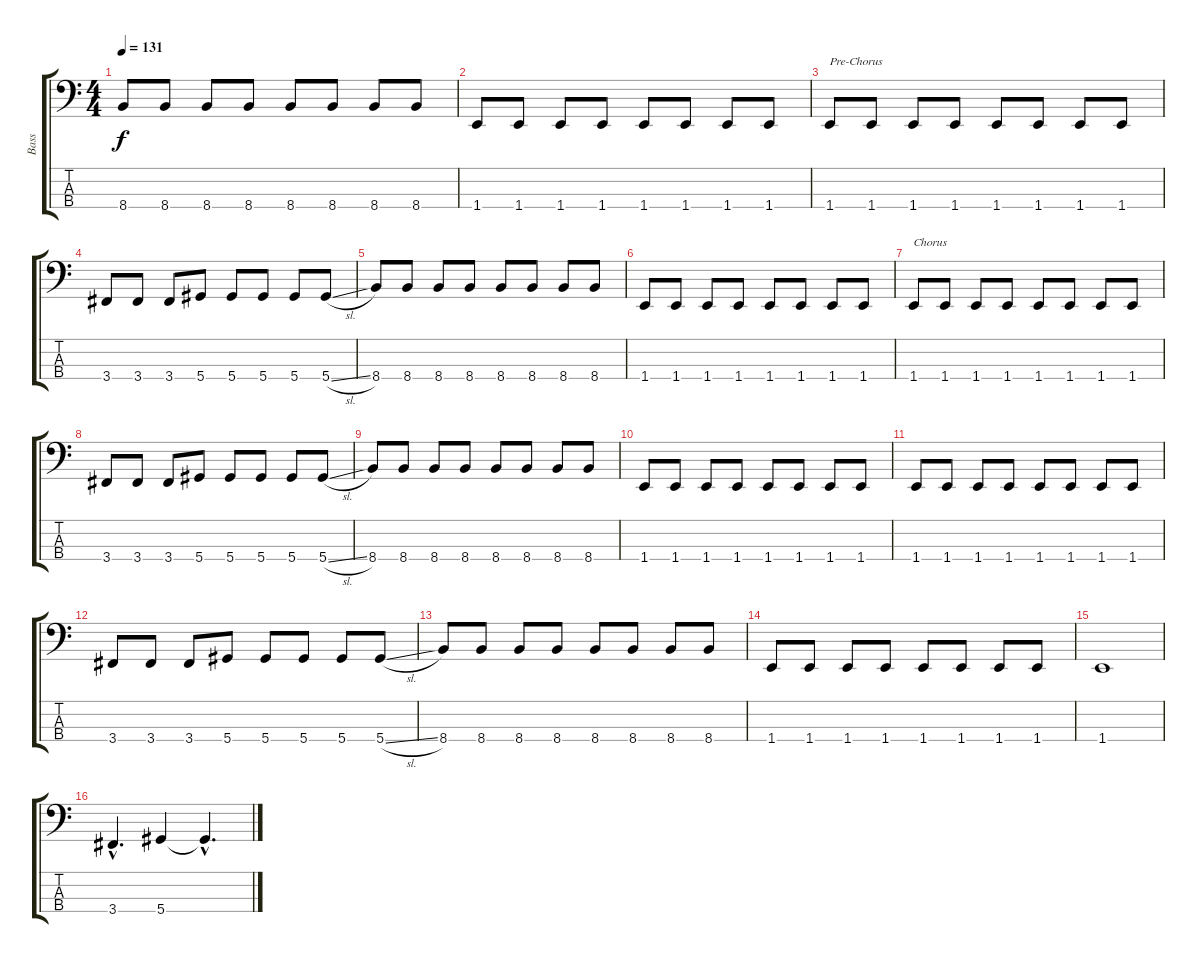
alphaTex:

\track ("Bass" "Bass") {instrument electricbassfinger}
\staff {score tabs}
\tuning (Gb2 Db2 Ab1 Eb1) {hide}
\ts (4 4)
\tempo 131
\clef f4
\ks c
8.4.8{dy f} 8.4.8 8.4.8 8.4.8 8.4.8 8.4.8 8.4.8 8.4.8 |
1.4.8 1.4.8 1.4.8 1.4.8 1.4.8 1.4.8 1.4.8 1.4.8 |
1.4.8{txt "Pre-Chorus"} 1.4.8 1.4.8 1.4.8 1.4.8 1.4.8 1.4.8 1.4.8 |
3.4.8 3.4.8 3.4.8 5.4.8 5.4.8 5.4.8 5.4.8 5.4{sl}.8 |
8.4.8 8.4.8 8.4.8 8.4.8 8.4.8 8.4.8 8.4.8 8.4.8 |
1.4.8 1.4.8 1.4.8 1.4.8 1.4.8 1.4.8 1.4.8 1.4.8 |
1.4.8{txt "Chorus"} 1.4.8 1.4.8 1.4.8 1.4.8 1.4.8 1.4.8 1.4.8 |
3.4.8 3.4.8 3.4.8 5.4.8 5.4.8 5.4.8 5.4.8 5.4{sl}.8 |
8.4.8 8.4.8 8.4.8 8.4.8 8.4.8 8.4.8 8.4.8 8.4.8 |
1.4.8 1.4.8 1.4.8 1.4.8 1.4.8 1.4.8 1.4.8 1.4.8 |
1.4.8 1.4.8 1.4.8 1.4.8 1.4.8 1.4.8 1.4.8 1.4.8 |
3.4.8 3.4.8 3.4.8 5.4.8 5.4.8 5.4.8 5.4.8 5.4{sl}.8 |
8.4.8 8.4.8 8.4.8 8.4.8 8.4.8 8.4.8 8.4.8 8.4.8 |
1.4.8 1.4.8 1.4.8 1.4.8 1.4.8 1.4.8 1.4.8 1.4.8 |
1.4.1 |
3.4{hac}.4{d} 5.4.4 5.4{hac t}.4{d}
